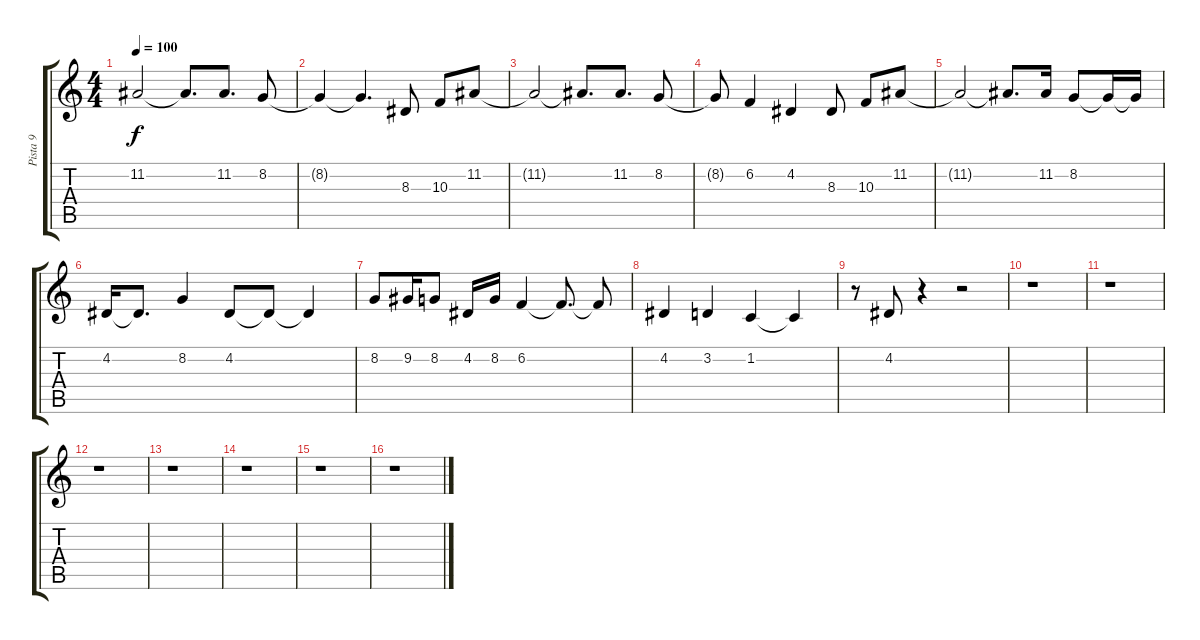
\track ("Pista 9" "Pista 9") {instrument altosax}
\staff {score tabs}
\tuning (E4 B3 G3 D3 A2 E2) {hide}
\ts (4 4)
\tempo 100
\clef g2
\ks c
11.2{t}.2{dy f} 11.2{t}.8{d} 11.2.8{d} 8.2.8 |
8.2{t}.4 8.2{t}.4{d} 8.3.8 10.3.8 11.2.8 |
11.2{t}.2 11.2{t}.8{d} 11.2.8{d} 8.2.8 |
8.2{t}.8 6.2.4 4.2.4 8.3.8 10.3.8 11.2.8 |
11.2{t}.2 11.2{t}.8{d} 11.2.16 8.2.8 8.2{t}.16 8.2{t}.16 |
4.2.16 4.2{t}.8{d} 8.2.4 4.2.8 4.2{t}.8 4.2{t}.4 |
8.2.8 9.2.16 8.2.8 4.2.16 8.2.16 6.2.4 6.2{t}.8{d} 6.2{t}.8 |
4.2.4 3.2.4 1.2.4 1.2{t}.4 |
r.8 4.2.8 r.4 r.2 |
r.1 |
r.1 |
r.1 |
r.1 |
r.1 |
r.1 |
r.1
